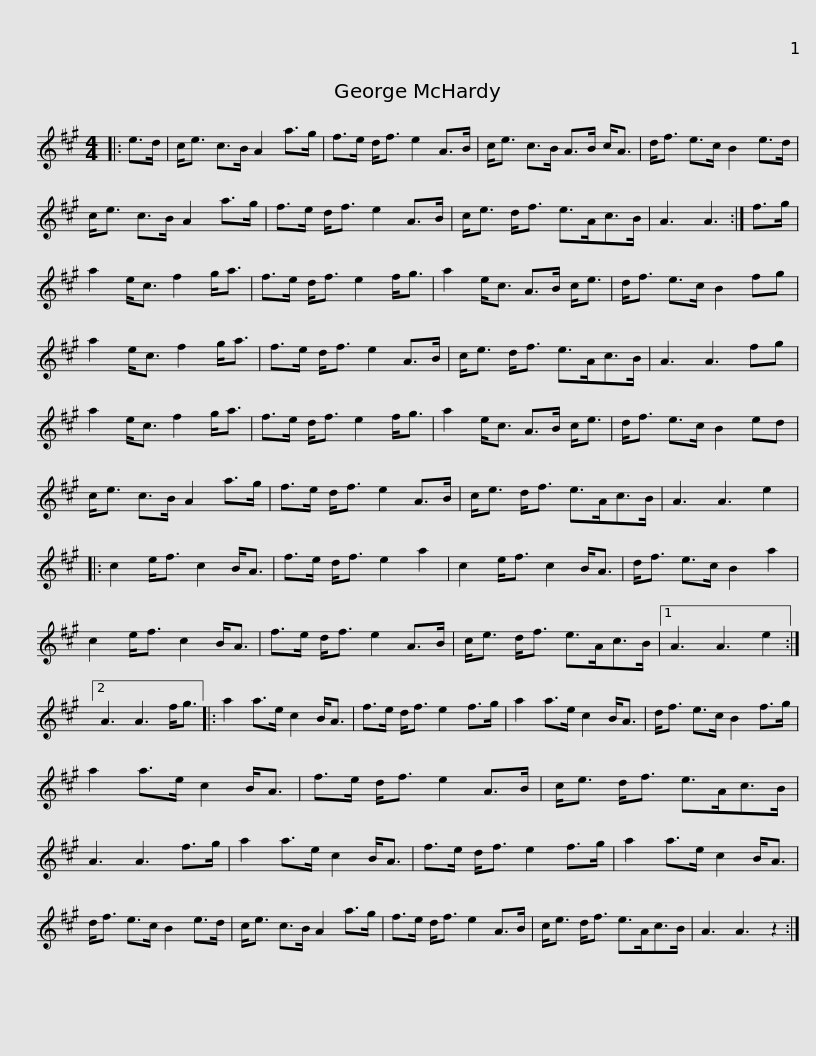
X:1
L:1/8
M:4/4
I:linebreak $
K:A
V:1 treble
V:1
|: e>d | c<e c>B A2 a>g | f>e d<f e2 A>B | c<e c>B A>B c<A | d<f e>c B2 e>d |$ %5
 c<e c>B A2 a>g | f>e d<f e2 A>B | c<e d<f e>Ac>B | A3 A3 :| f>g | %10
 a2 e<c f2 g<a |$ f>e d<f e2 f<g | a2 e<c A>B c<e | d<f e>c B2 fg | a2 e<c f2 g<a | %15
 f>e d<f e2 A>B |$ c<e d<f e>Ac>B | A3 A3 fg | a2 e<c f2 g<a | f>e d<f e2 f<g | %20
 a2 e<c A>B c<e |$ d<f e>c B2 ed | c<e c>B A2 a>g | f>e d<f e2 A>B | c<e d<f e>Ac>B | %25
 A3 A3 e2 |:$ c2 e<f c2 B<A | f>e d<f e2 a2 | c2 e<f c2 B<A | d<f e>c B2 a2 | %30
 c2 e<f c2 B<A | f>e d<f e2 A>B |$ c<e d<f e>Ac>B |1 A3 A3 e2 :|2 A3 A3 f<g |: %35
 a2 a>e c2 B<A | f>e d<f e2 f>g | a2 a>e c2 B<A |$ d<f e>c B2 f>g | a2 a>e c2 B<A | %40
 f>e d<f e2 A>B | c<e d<f e>Ac>B | A3 A3 f>g |$ a2 a>e c2 B<A | f>e d<f e2 f>g | %45
 a2 a>e c2 B<A | d<f e>c B2 e>d | c<e c>B A2 a>g |$ f>e d<f e2 A>B | c<e d<f e>Ac>B | %50
 A3 A3 z2 :| %51
